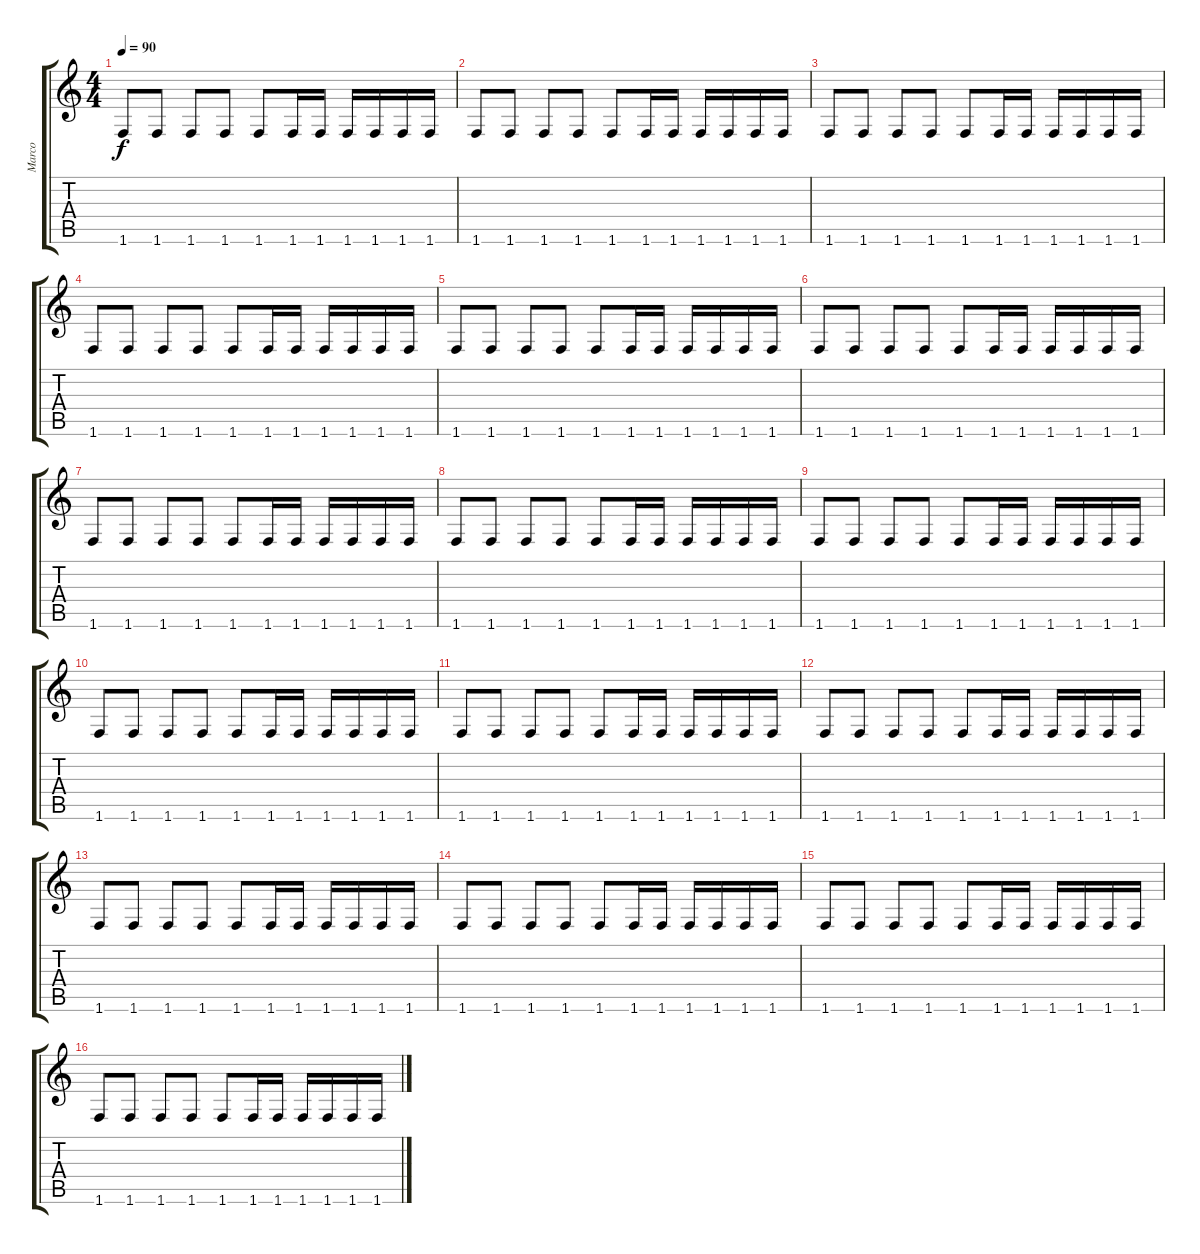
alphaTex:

\track ("Marco" "Marco") {instrument synthbass2}
\staff {score tabs}
\tuning (E4 B3 G3 D3 A2 E2) {hide}
\ts (4 4)
\tempo 90
\clef g2
\ks c
1.6.8{dy f} 1.6.8 1.6.8 1.6.8 1.6.8 1.6.16 1.6.16 1.6.16 1.6.16 1.6.16 1.6.16 |
1.6.8 1.6.8 1.6.8 1.6.8 1.6.8 1.6.16 1.6.16 1.6.16 1.6.16 1.6.16 1.6.16 |
1.6.8 1.6.8 1.6.8 1.6.8 1.6.8 1.6.16 1.6.16 1.6.16 1.6.16 1.6.16 1.6.16 |
1.6.8 1.6.8 1.6.8 1.6.8 1.6.8 1.6.16 1.6.16 1.6.16 1.6.16 1.6.16 1.6.16 |
1.6.8 1.6.8 1.6.8 1.6.8 1.6.8 1.6.16 1.6.16 1.6.16 1.6.16 1.6.16 1.6.16 |
1.6.8 1.6.8 1.6.8 1.6.8 1.6.8 1.6.16 1.6.16 1.6.16 1.6.16 1.6.16 1.6.16 |
1.6.8 1.6.8 1.6.8 1.6.8 1.6.8 1.6.16 1.6.16 1.6.16 1.6.16 1.6.16 1.6.16 |
1.6.8 1.6.8 1.6.8 1.6.8 1.6.8 1.6.16 1.6.16 1.6.16 1.6.16 1.6.16 1.6.16 |
1.6.8 1.6.8 1.6.8 1.6.8 1.6.8 1.6.16 1.6.16 1.6.16 1.6.16 1.6.16 1.6.16 |
1.6.8 1.6.8 1.6.8 1.6.8 1.6.8 1.6.16 1.6.16 1.6.16 1.6.16 1.6.16 1.6.16 |
1.6.8 1.6.8 1.6.8 1.6.8 1.6.8 1.6.16 1.6.16 1.6.16 1.6.16 1.6.16 1.6.16 |
1.6.8 1.6.8 1.6.8 1.6.8 1.6.8 1.6.16 1.6.16 1.6.16 1.6.16 1.6.16 1.6.16 |
1.6.8 1.6.8 1.6.8 1.6.8 1.6.8 1.6.16 1.6.16 1.6.16 1.6.16 1.6.16 1.6.16 |
1.6.8 1.6.8 1.6.8 1.6.8 1.6.8 1.6.16 1.6.16 1.6.16 1.6.16 1.6.16 1.6.16 |
1.6.8 1.6.8 1.6.8 1.6.8 1.6.8 1.6.16 1.6.16 1.6.16 1.6.16 1.6.16 1.6.16 |
1.6.8 1.6.8 1.6.8 1.6.8 1.6.8 1.6.16 1.6.16 1.6.16 1.6.16 1.6.16 1.6.16
